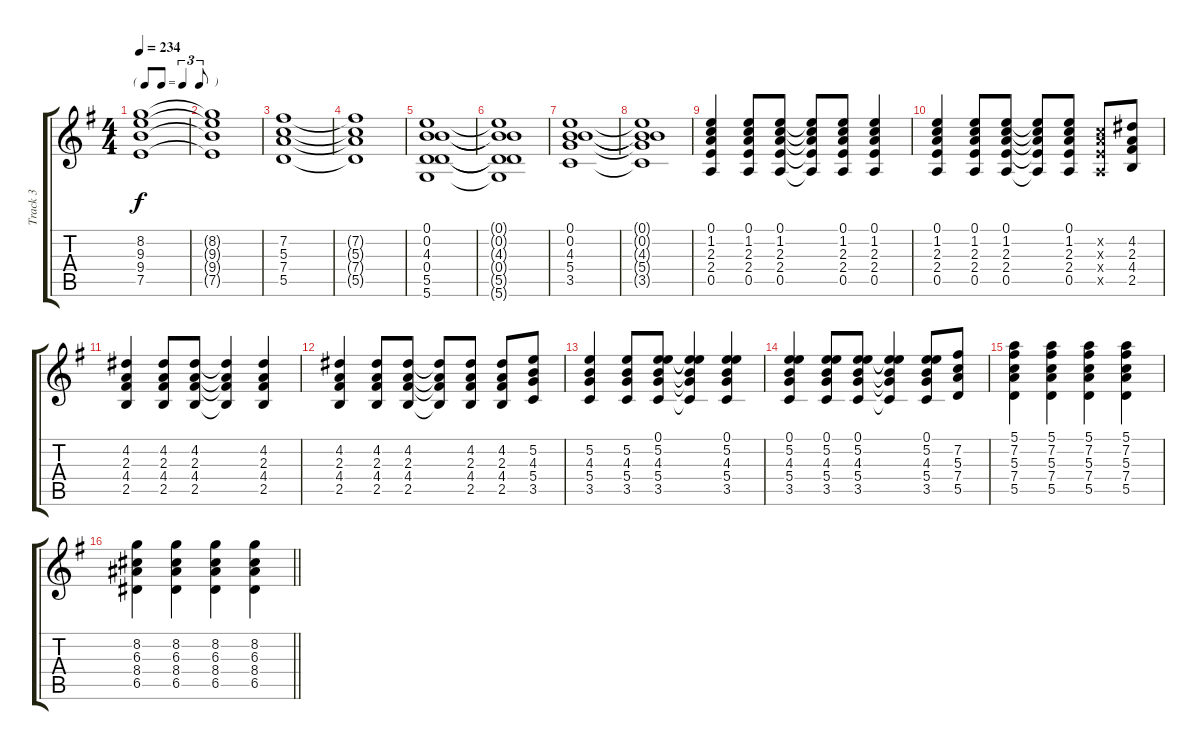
\track ("Track 3" "Track 3") {instrument electricguitarclean}
\staff {score tabs}
\tuning (E4 B3 G3 D3 A2 D2) {hide}
\ts (4 4)
\tf triplet8th
\tempo 234
\clef g2
\ks g
(8.2 9.3 9.4 7.5).1{dy f} |
(8.2{t} 9.3{t} 9.4{t} 7.5{t}).1 |
(7.2 5.3 7.4 5.5).1 |
(7.2{t} 5.3{t} 7.4{t} 5.5{t}).1 |
(0.1 0.2 4.3 0.4 5.5 5.6).1 |
(0.1{t} 0.2{t} 4.3{t} 0.4{t} 5.5{t} 5.6{t}).1 |
(0.1 0.2 4.3 5.4 3.5).1 |
(0.1{t} 0.2{t} 4.3{t} 5.4{t} 3.5{t}).1 |
(0.1 1.2 2.3 2.4 0.5).4 (0.1 1.2 2.3 2.4 0.5).8 (0.1 1.2 2.3 2.4 0.5).8 (0.1{t} 1.2{t} 2.3{t} 2.4{t} 0.5{t}).8 (0.1 1.2 2.3 2.4 0.5).8 (0.1 1.2 2.3 2.4 0.5).4 |
(0.1 1.2 2.3 2.4 0.5).4 (0.1 1.2 2.3 2.4 0.5).8 (0.1 1.2 2.3 2.4 0.5).8 (0.1{t} 1.2{t} 2.3{t} 2.4{t} 0.5{t}).8 (0.1 1.2 2.3 2.4 0.5).8 (1.2{x} 2.3{x} 2.4{x} 0.5{x}).8 (4.2 2.3 4.4 2.5).8 |
(4.2 2.3 4.4 2.5).4 (4.2 2.3 4.4 2.5).8 (4.2 2.3 4.4 2.5).8 (4.2{t} 2.3{t} 4.4{t} 2.5{t}).4 (4.2 2.3 4.4 2.5).4 |
(4.2 2.3 4.4 2.5).4 (4.2 2.3 4.4 2.5).8 (4.2 2.3 4.4 2.5).8 (4.2{t} 2.3{t} 4.4{t} 2.5{t}).8 (4.2 2.3 4.4 2.5).8 (4.2 2.3 4.4 2.5).8 (5.2 4.3 5.4 3.5).8 |
(5.2 4.3 5.4 3.5).4 (5.2 4.3 5.4 3.5).8 (0.1 5.2 4.3 5.4 3.5).8 (0.1{t} 5.2{t} 4.3{t} 5.4{t} 3.5{t}).4 (0.1 5.2 4.3 5.4 3.5).4 |
(0.1 5.2 4.3 5.4 3.5).4 (0.1 5.2 4.3 5.4 3.5).8 (0.1 5.2 4.3 5.4 3.5).8 (0.1{t} 5.2{t} 4.3{t} 5.4{t} 3.5{t}).4 (0.1 5.2 4.3 5.4 3.5).8 (7.2 5.3 7.4 5.5).8 |
(5.1 7.2 5.3 7.4 5.5).4 (5.1 7.2 5.3 7.4 5.5).4 (5.1 7.2 5.3 7.4 5.5).4 (5.1 7.2 5.3 7.4 5.5).4 |
\barLineRight lightlight
(8.2 6.3 8.4 6.5).4 (8.2 6.3 8.4 6.5).4 (8.2 6.3 8.4 6.5).4 (8.2 6.3 8.4 6.5).4
